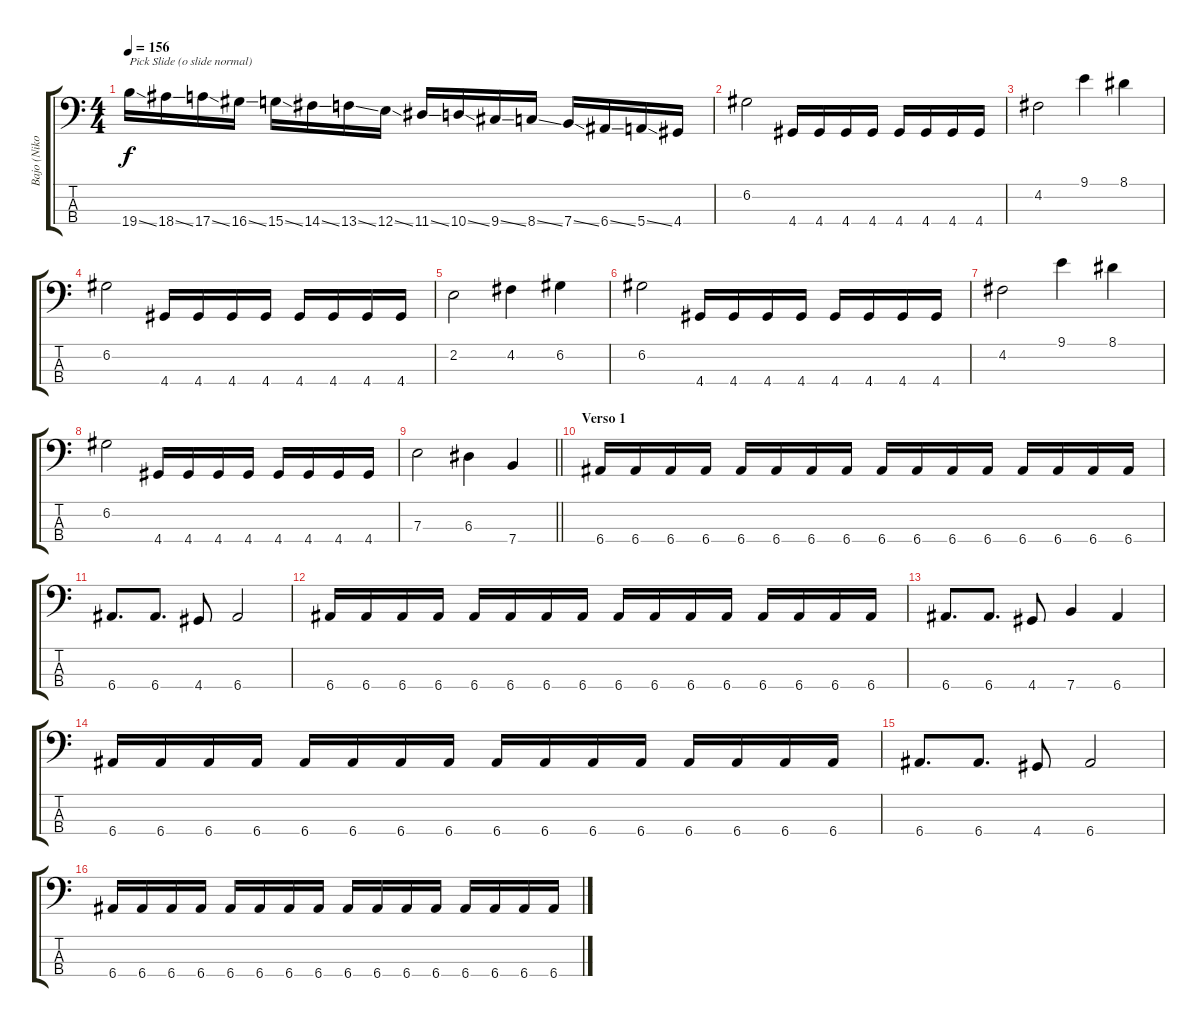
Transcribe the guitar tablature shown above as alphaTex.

\track ("Bajo (Niko)" "Bajo (Niko") {instrument electricbassfinger}
\staff {score tabs}
\tuning (G2 D2 A1 E1) {hide}
\ts (4 4)
\tempo 156
\clef f4
\ks c
19.4{ss}.16{txt "Pick Slide (o slide normal)" dy f instrument electricbassfinger} 18.4{ss}.16 17.4{ss}.16 16.4{ss}.16 15.4{ss}.16 14.4{ss}.16 13.4{ss}.16 12.4{ss}.16 11.4{ss}.16 10.4{ss}.16 9.4{ss}.16 8.4{ss}.16 7.4{ss}.16 6.4{ss}.16 5.4{ss}.16 4.4.16 |
6.2.2 4.4.16 4.4.16 4.4.16 4.4.16 4.4.16 4.4.16 4.4.16 4.4.16 |
4.2.2 9.1.4 8.1.4 |
6.2.2 4.4.16 4.4.16 4.4.16 4.4.16 4.4.16 4.4.16 4.4.16 4.4.16 |
2.2.2 4.2.4 6.2.4 |
6.2.2 4.4.16 4.4.16 4.4.16 4.4.16 4.4.16 4.4.16 4.4.16 4.4.16 |
4.2.2 9.1.4 8.1.4 |
6.2.2 4.4.16 4.4.16 4.4.16 4.4.16 4.4.16 4.4.16 4.4.16 4.4.16 |
\barLineRight lightlight
7.3.2 6.3.4 7.4.4 |
\section ("" "Verso 1")
6.4.16 6.4.16 6.4.16 6.4.16 6.4.16 6.4.16 6.4.16 6.4.16 6.4.16 6.4.16 6.4.16 6.4.16 6.4.16 6.4.16 6.4.16 6.4.16 |
6.4.8{d} 6.4.8{d} 4.4.8 6.4.2 |
6.4.16 6.4.16 6.4.16 6.4.16 6.4.16 6.4.16 6.4.16 6.4.16 6.4.16 6.4.16 6.4.16 6.4.16 6.4.16 6.4.16 6.4.16 6.4.16 |
6.4.8{d} 6.4.8{d} 4.4.8 7.4.4 6.4.4 |
6.4.16 6.4.16 6.4.16 6.4.16 6.4.16 6.4.16 6.4.16 6.4.16 6.4.16 6.4.16 6.4.16 6.4.16 6.4.16 6.4.16 6.4.16 6.4.16 |
6.4.8{d} 6.4.8{d} 4.4.8 6.4.2 |
6.4.16 6.4.16 6.4.16 6.4.16 6.4.16 6.4.16 6.4.16 6.4.16 6.4.16 6.4.16 6.4.16 6.4.16 6.4.16 6.4.16 6.4.16 6.4.16
